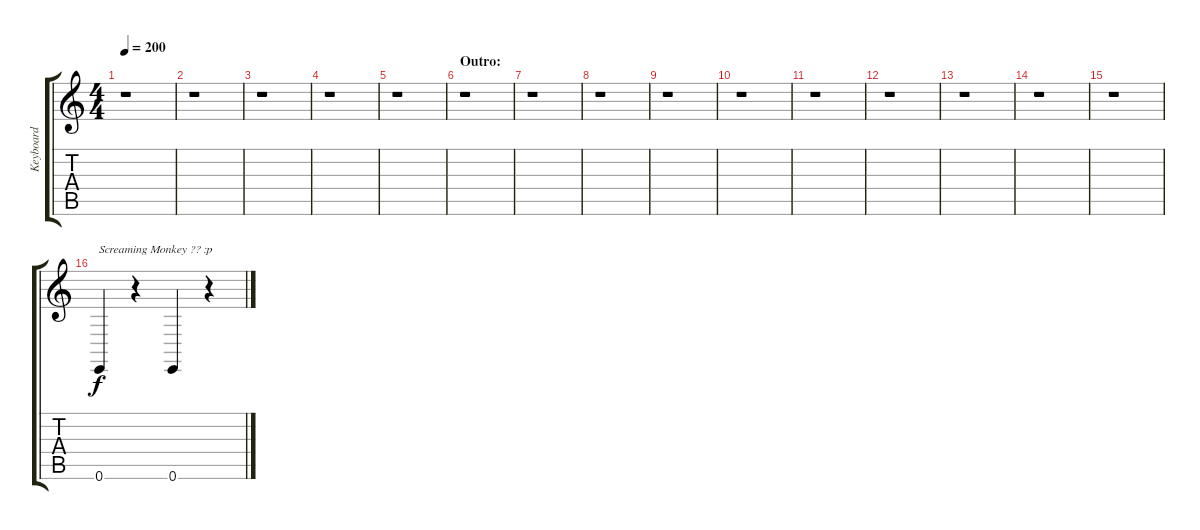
\track ("Keyboard" "Keyboard") {instrument birdtweet}
\staff {score tabs}
\tuning (E4 B3 G3 D3 A2 E2) {hide}
\ts (4 4)
\tempo 200
\clef g2
\ks c
r.1{dy f} |
r.1 |
r.1 |
r.1 |
r.1 |
\section ("" "Outro:")
r.1 |
r.1 |
r.1 |
r.1 |
r.1 |
r.1 |
r.1 |
r.1 |
r.1 |
r.1 |
0.6.4{txt "Screaming Monkey ?? :p"} r.4 0.6.4 r.4
